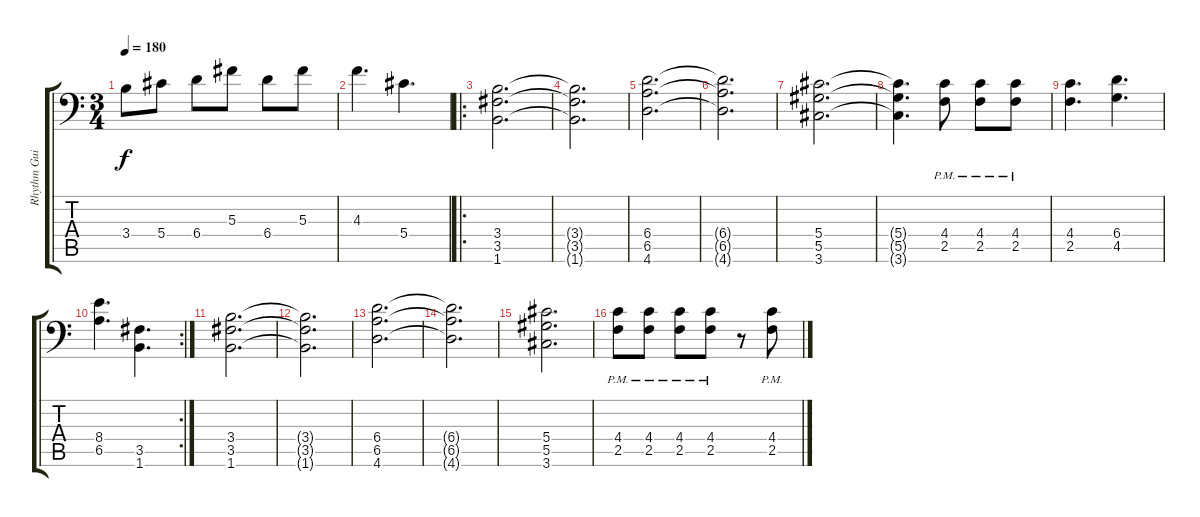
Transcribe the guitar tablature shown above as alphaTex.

\track ("Rhythm Guitar 1" "Rhythm Gui") {instrument distortionguitar}
\staff {score tabs}
\tuning (Bb3 F3 Db3 Ab2 Eb2 Bb1) {hide}
\ts (3 4)
\tempo 180
\clef f4
\ks c
3.4.8{dy f} 5.4.8 6.4.8 5.3.8 6.4.8 5.3.8 |
4.3.4{d} 5.4.4{d} |
\ro
(3.4 3.5 1.6).2{d} |
(3.4{t} 3.5{t} 1.6{t}).2{d} |
(6.4 6.5 4.6).2{d} |
(6.4{t} 6.5{t} 4.6{t}).2{d} |
(5.4 5.5 3.6).2{d} |
(5.4{t} 5.5{t} 3.6{t}).4{d} (4.4{pm} 2.5{pm}).8 (4.4{pm} 2.5{pm}).8 (4.4{pm} 2.5{pm}).8 |
(4.4 2.5).4{d} (6.4 4.5).4{d} |
\rc 2
(8.4 6.5).4{d} (3.5 1.6).4{d} |
(3.4 3.5 1.6).2{d} |
(3.4{t} 3.5{t} 1.6{t}).2{d} |
(6.4 6.5 4.6).2{d} |
(6.4{t} 6.5{t} 4.6{t}).2{d} |
(5.4 5.5 3.6).2{d} |
(4.4{pm} 2.5{pm}).8 (4.4{pm} 2.5{pm}).8 (4.4{pm} 2.5{pm}).8 (4.4{pm} 2.5{pm}).8 r.8 (4.4{pm} 2.5{pm}).8
